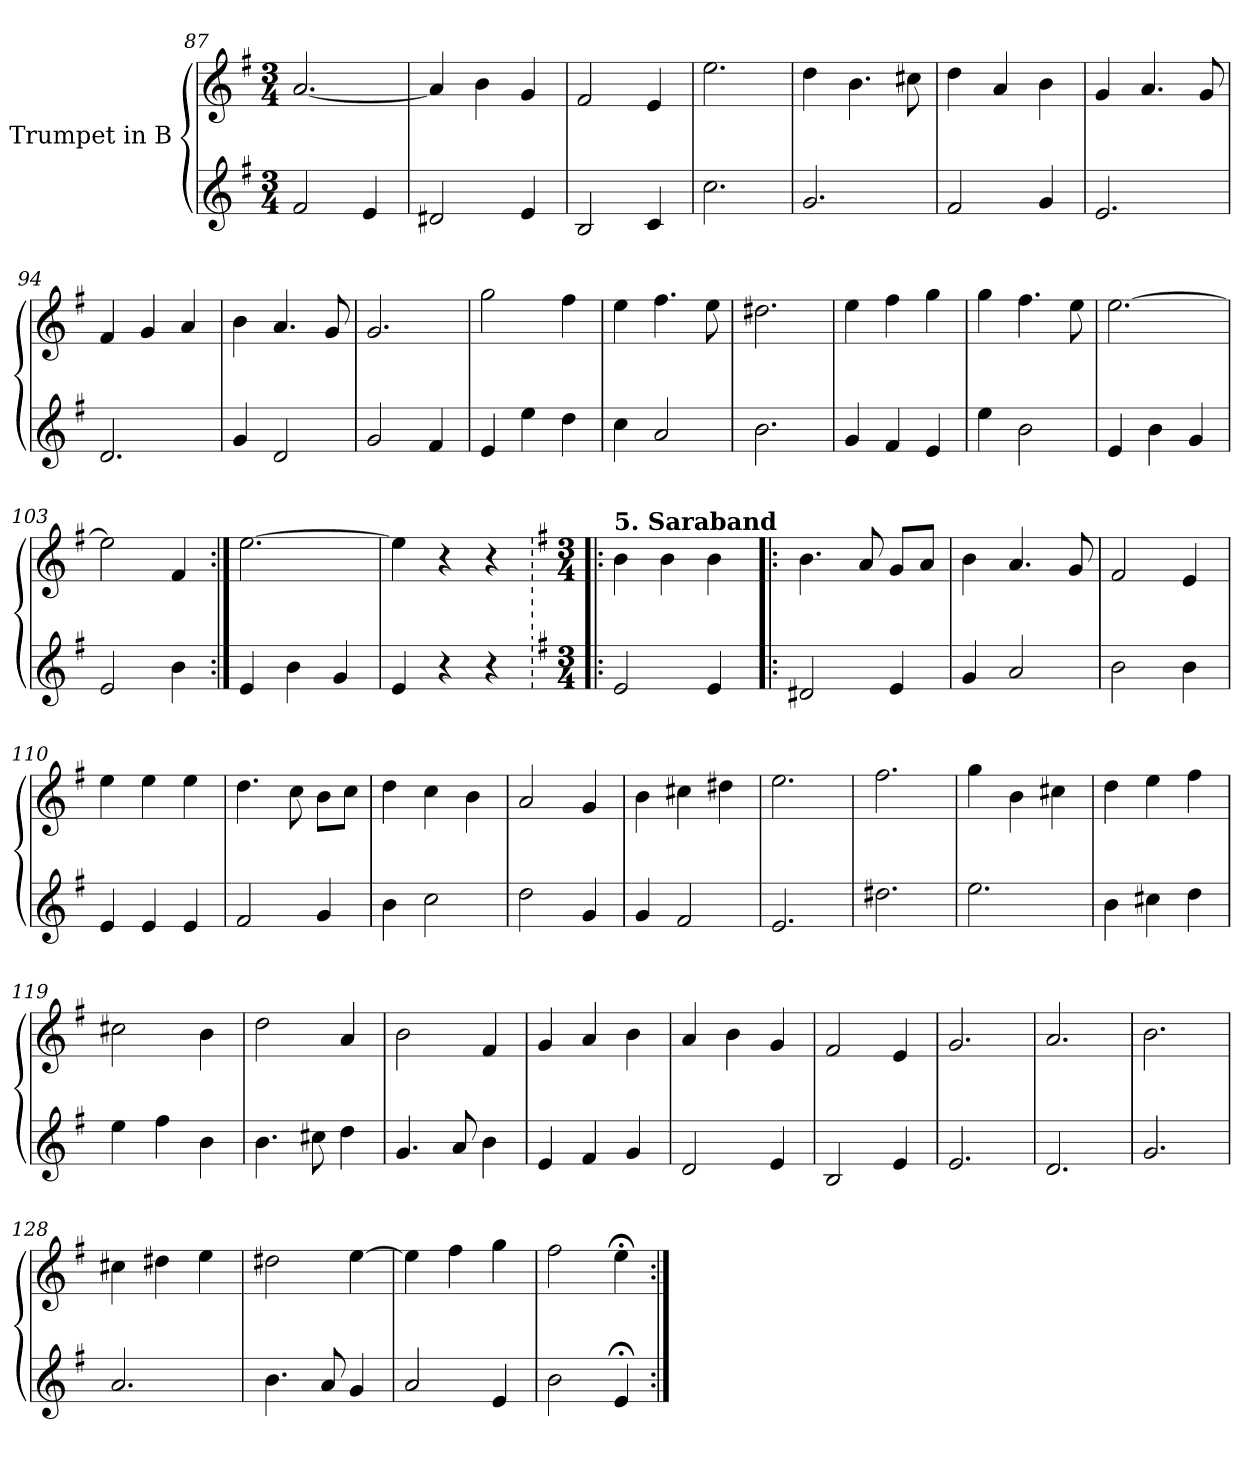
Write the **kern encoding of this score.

**kern	**kern
*part2	*part1
*staff2	*staff1
*I"Trumpet in Bb 2	*I"Trumpet in Bb 1
*clefG2	*clefG2
*ITrd1c2	*ITrd1c2
*k[b-]	*k[b-]
*F:	*F:
*M3/4	*M3/4
=87	=87
2e/	[2.g/
4d/	.
=88	=88
2c#X/	4g/]
.	4a\
4d/	4f/
=89	=89
2A/	2e/
4B-/	4d/
=90	=90
2.b-\	2.dd\
=91	=91
2.f/	4cc\
.	4.a\
.	8bn\
=92	=92
2e/	4cc\
.	4g/
4f/	4a\
!!LO:LB:g=z
=93	=93
2.d/	4f/
.	4.g/
.	8f/
=94	=94
2.c/	4e/
.	4f/
.	4g/
=95	=95
4f/	4a\
2c/	4.g/
.	8f/
=96	=96
2f/	2.f/
4e/	.
=97	=97
4d/	2ff\
4dd\	.
4cc\	4ee\
=98	=98
4b-\	4dd\
2g/	4.ee\
.	8dd\
=99	=99
2.a\	2.cc#X\
!!LO:LB:g=z
=100	=100
4f/	4dd\
4e/	4ee\
4d/	4ff\
=101	=101
4dd\	4ff\
2a\	4.ee\
.	8dd\
=102	=102
4d/	[2.dd\
4a\	.
4f/	.
=103	=103
2d/	2dd\]
4a\	4e/
=104:|!	=104:|!
4d/	[2.dd\
4a\	.
4f/	.
=105	=105
4d/	4dd\]
4r	4r
4r	4r
=106|!:	=106|!:
*k[b-]	*k[b-]
*F:	*F:
*M3/4	*M3/4
!	!LO:TX:a:B:t=5. Saraband
2d/	4a\
.	4a\
4d/	4a\
!!LO:LB:g=z
=107	=107
2c#X/	4.a\
.	8g/
4d/	8f/L
.	8g/J
=108	=108
4f/	4a\
2g/	4.g/
.	8f/
=109	=109
2a\	2e/
4a\	4d/
=110	=110
4d/	4dd\
4d/	4dd\
4d/	4dd\
=111	=111
2e/	4.cc\
.	8b-\
4f/	8a\L
.	8b-\J
=112	=112
4a\	4cc\
2b-\	4b-\
.	4a\
=113	=113
2cc\	2g/
4f/	4f/
!!LO:PB:g=z
=114	=114
4f/	4a\
2e/	4bn\
.	4cc#X\
=115	=115
2.d/	2.dd\
=116	=116
2.cc#X\	2.ee\
=117	=117
2.dd\	4ff\
.	4a\
.	4bn\
=118	=118
4a\	4cc\
4bn\	4dd\
4cc\	4ee\
=119	=119
4dd\	2bn\
4ee\	.
4a\	4a\
=120	=120
4.a\	2cc\
8bn\	.
4cc\	4g/
!!LO:LB:g=z
=121	=121
4.f/	2a\
8g/	.
4a\	4e/
=122	=122
4d/	4f/
4e/	4g/
4f/	4a\
=123	=123
2c/	4g/
.	4a\
4d/	4f/
=124	=124
2A/	2e/
4d/	4d/
=125	=125
2.d/	2.f/
!!LO:LB:g=z
=126	=126
2.c/	2.g/
=127	=127
2.f/	2.a\
=128	=128
2.g/	4bn\
.	4cc#X\
.	4dd\
=129	=129
4.a\	2cc#X\
8g/	.
4f/	[4dd\
=130	=130
2g/	4dd\]
.	4ee\
4d/	4ff\
=131	=131
2a\	2ee\
4d;</	4dd;<\
=:|!	=:|!
*-	*-
